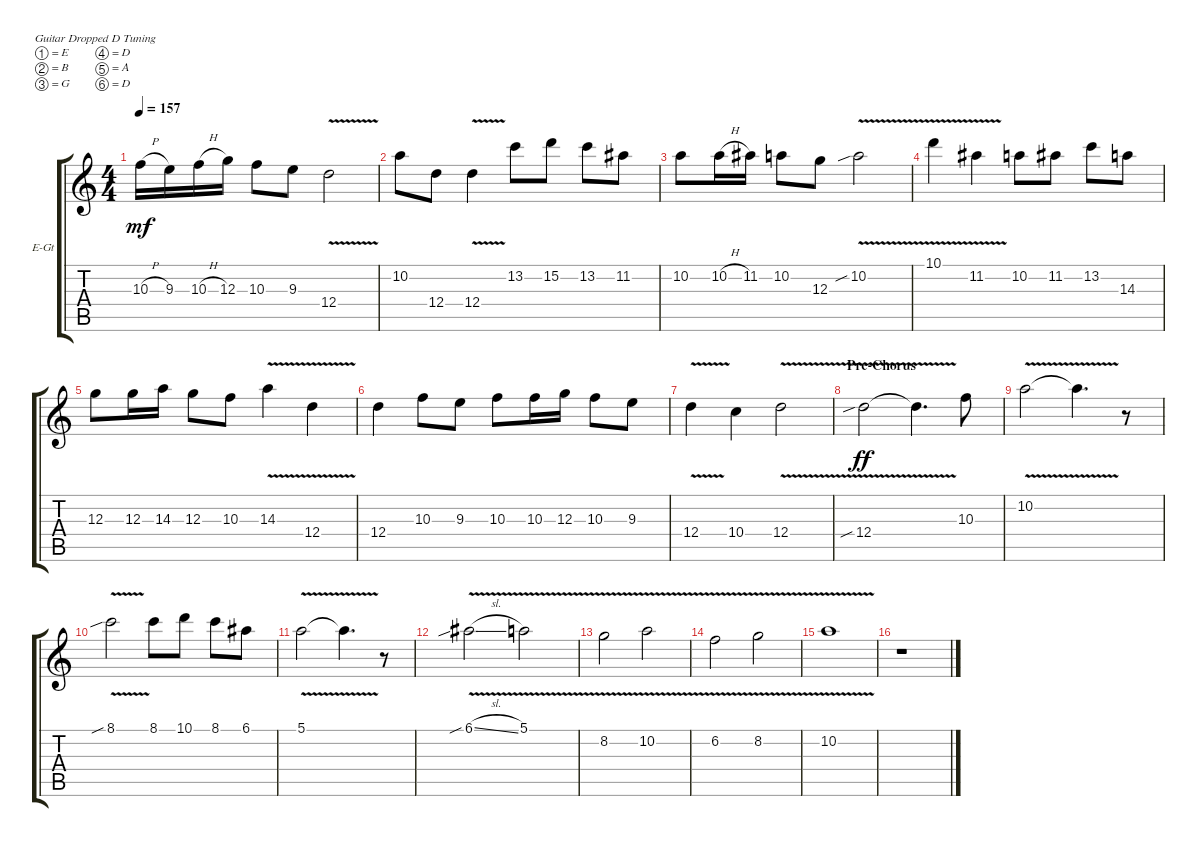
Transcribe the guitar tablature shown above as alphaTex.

\defaultSystemsLayout 4
\bracketExtendMode groupsimilarinstruments
\firstSystemTrackNameOrientation horizontal
\otherSystemsTrackNameOrientation horizontal
\track ("Gtr2 Lead - (Erza)" "E-Gt") {instrument distortionguitar}
\staff {score tabs}
\tuning (E4 B3 G3 D3 A2 D2)
\ts (4 4)
\tempo 157
\clef g2
\ks c
10.3{h}.16{dy mf} 9.3.16 10.3{h}.16 12.3.16 10.3.8 9.3.8 12.4{v}.2 |
10.2.8 12.4.8 12.4{v}.4 13.2.8 15.2.8 13.2.8 11.2.8 |
10.2.8 10.2{h}.16 11.2.16 10.2.8 12.3.8 10.2{v sib}.2 |
10.1{v}.4 11.2{v}.4 10.2.8 11.2.8 13.2.8 14.3.8 |
12.3.8 12.3.16 14.3.16 12.3.8 10.3.8 14.3{v}.4 12.4{v}.4 |
12.4.4 10.3.8 9.3.8 10.3.8 10.3.16 12.3.16 10.3.8 9.3.8 |
12.4{v}.4 10.4.4 12.4{v}.2 |
\section ("" "Pre-Chorus")
12.4{v sib}.2{dy ff} 12.4{v t}.4{d} 10.3.8 |
10.2{v}.2 10.2{v t}.4{d} r.8 |
8.1{v sib}.2 8.1.8 10.1.8 8.1.8 6.1.8 |
5.1{v}.2 5.1{t}.4{d} r.8 |
6.1{v sib sl}.2 5.1{v}.2 |
8.2{v}.2 10.2{v}.2 |
6.2{v}.2 8.2{v}.2 |
10.2{v}.1 |
r.1
